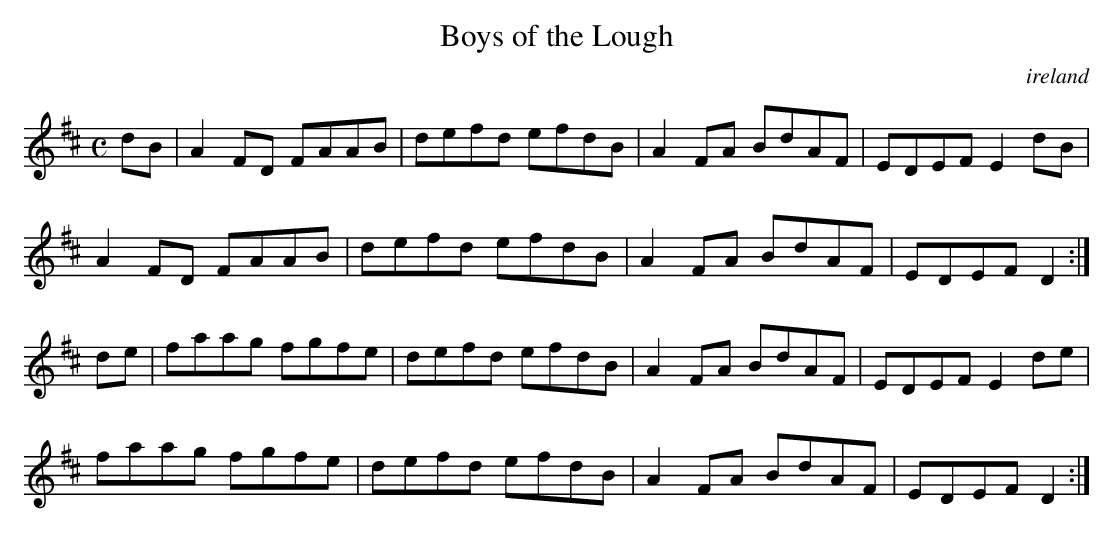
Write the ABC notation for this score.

X:1
T:Boys of the Lough
O:ireland
M:C
L:1/8
K:D Major
dB|A2FD FAAB|defd efdB|A2FA BdAF|EDEF E2dB|!
A2FD FAAB|defd efdB|A2FA BdAF|EDEF D2:|!
de|faag fgfe|defd efdB|A2FA BdAF|EDEF E2de|!
faag fgfe|defd efdB|A2FA BdAF|EDEF D2:|!
